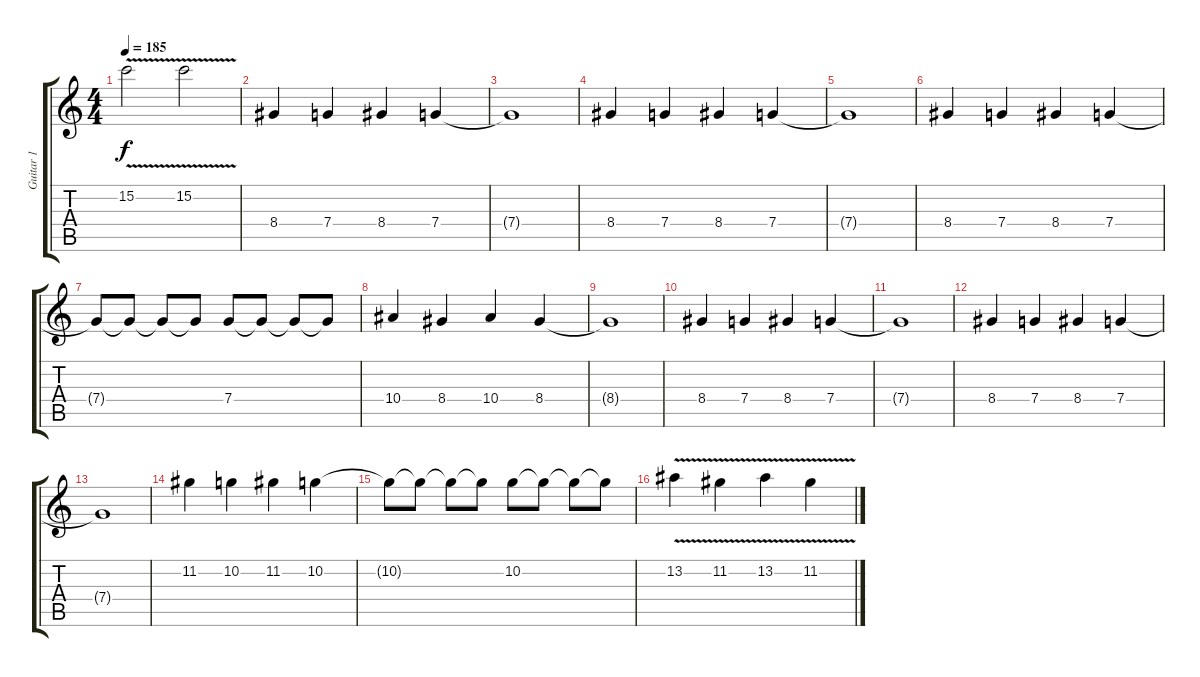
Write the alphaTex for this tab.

\track ("Guitar 1" "Guitar 1") {instrument electricguitarclean}
\staff {score tabs}
\tuning (D4 A3 F3 C3 G2 C2) {hide}
\ts (4 4)
\tempo 185
\clef g2
\ks c
15.2{v}.2{dy f} 15.2{v}.2 |
8.4.4 7.4.4 8.4.4 7.4.4 |
7.4{t}.1 |
8.4.4 7.4.4 8.4.4 7.4.4 |
7.4{t}.1 |
8.4.4 7.4.4 8.4.4 7.4.4 |
7.4{t}.8 7.4{t}.8 7.4{t}.8 7.4{t}.8 7.4.8 7.4{t}.8 7.4{t}.8 7.4{t}.8 |
10.4.4 8.4.4 10.4.4 8.4.4 |
8.4{t}.1 |
8.4.4 7.4.4 8.4.4 7.4.4 |
7.4{t}.1 |
8.4.4 7.4.4 8.4.4 7.4.4 |
7.4{t}.1 |
11.2.4 10.2.4 11.2.4 10.2.4 |
10.2{t}.8 10.2{t}.8 10.2{t}.8 10.2{t}.8 10.2.8 10.2{t}.8 10.2{t}.8 10.2{t}.8 |
13.2{v}.4 11.2{v}.4 13.2{v}.4 11.2{v}.4
